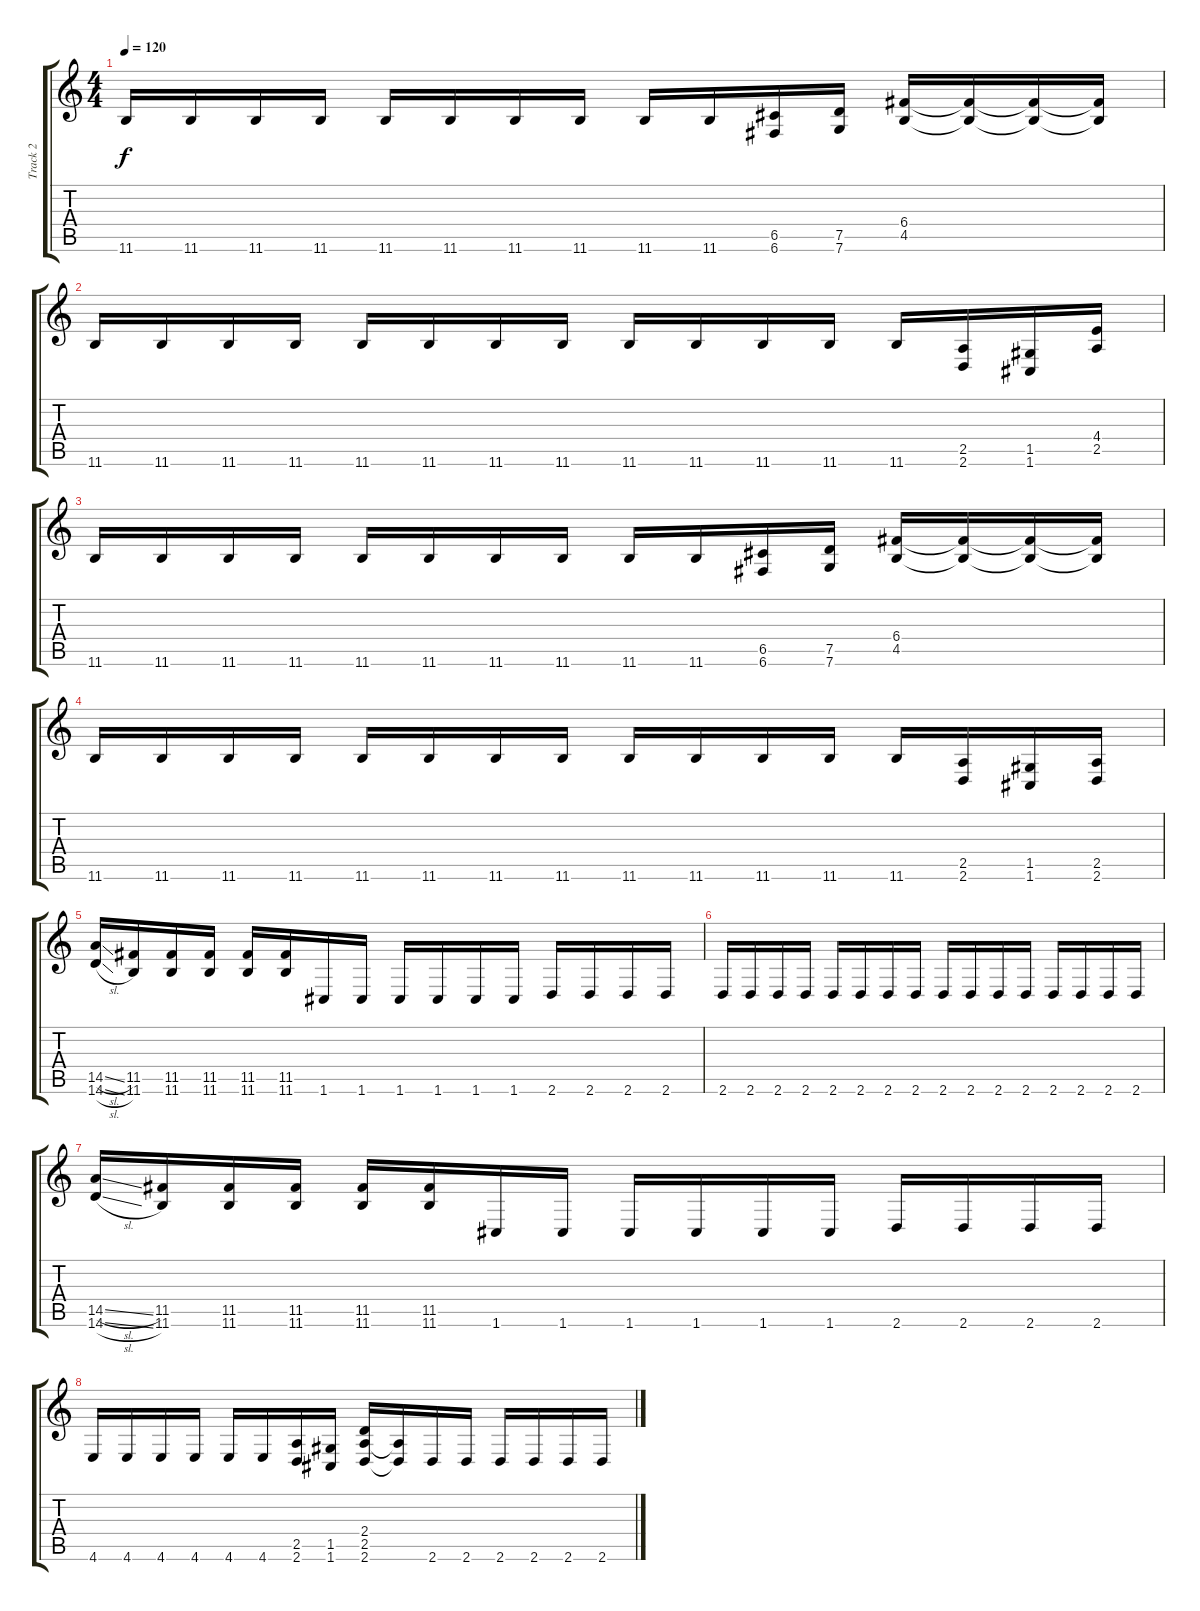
\track ("Track 2" "Track 2") {instrument distortionguitar}
\staff {score tabs}
\tuning (D4 A3 F3 C3 G2 C2) {hide}
\ts (4 4)
\tempo 120
\clef g2
\ks c
11.6.16{dy f} 11.6.16 11.6.16 11.6.16 11.6.16 11.6.16 11.6.16 11.6.16 11.6.16 11.6.16 (6.5 6.6).16 (7.5 7.6).16 (6.4 4.5).16 (6.4{t} 4.5{t}).16 (6.4{t} 4.5{t}).16 (6.4{t} 4.5{t}).16 |
11.6.16 11.6.16 11.6.16 11.6.16 11.6.16 11.6.16 11.6.16 11.6.16 11.6.16 11.6.16 11.6.16 11.6.16 11.6.16 (2.5 2.6).16 (1.5 1.6).16 (4.4 2.5).16 |
11.6.16 11.6.16 11.6.16 11.6.16 11.6.16 11.6.16 11.6.16 11.6.16 11.6.16 11.6.16 (6.5 6.6).16 (7.5 7.6).16 (6.4 4.5).16 (6.4{t} 4.5{t}).16 (6.4{t} 4.5{t}).16 (6.4{t} 4.5{t}).16 |
11.6.16 11.6.16 11.6.16 11.6.16 11.6.16 11.6.16 11.6.16 11.6.16 11.6.16 11.6.16 11.6.16 11.6.16 11.6.16 (2.5 2.6).16 (1.5 1.6).16 (2.5 2.6).16 |
(14.5{sl} 14.6{sl}).16 (11.5 11.6).16 (11.5 11.6).16 (11.5 11.6).16 (11.5 11.6).16 (11.5 11.6).16 1.6.16 1.6.16 1.6.16 1.6.16 1.6.16 1.6.16 2.6.16 2.6.16 2.6.16 2.6.16 |
2.6.16 2.6.16 2.6.16 2.6.16 2.6.16 2.6.16 2.6.16 2.6.16 2.6.16 2.6.16 2.6.16 2.6.16 2.6.16 2.6.16 2.6.16 2.6.16 |
(14.5{sl} 14.6{sl}).16 (11.5 11.6).16 (11.5 11.6).16 (11.5 11.6).16 (11.5 11.6).16 (11.5 11.6).16 1.6.16 1.6.16 1.6.16 1.6.16 1.6.16 1.6.16 2.6.16 2.6.16 2.6.16 2.6.16 |
4.6.16 4.6.16 4.6.16 4.6.16 4.6.16 4.6.16 (2.5 2.6).16 (1.5 1.6).16 (2.4 2.5 2.6).16 (2.5{t} 2.6{t}).16 2.6.16 2.6.16 2.6.16 2.6.16 2.6.16 2.6.16
